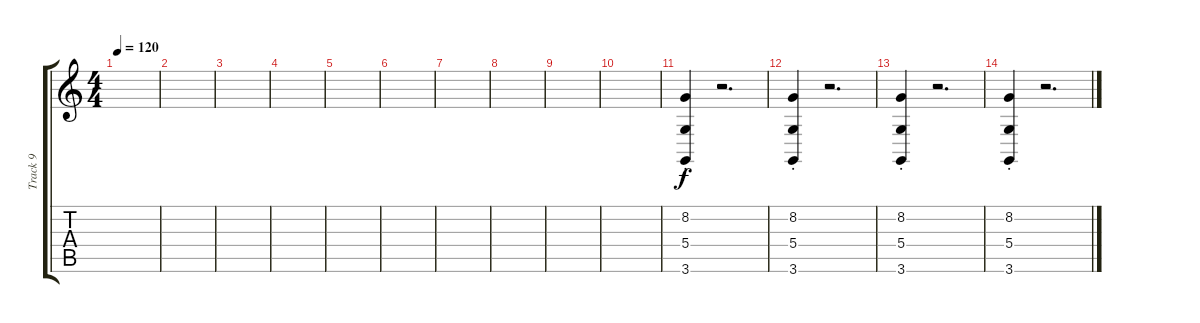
\track ("Track 9" "Track 9") {instrument synthbrass1}
\staff {score tabs}
\tuning (E4 B3 G3 D3 A2 E2) {hide}
\ts (4 4)
\tempo 120
\clef g2
\ks c
|
|
|
|
|
|
|
|
|
|
(8.2{st} 5.4 3.6).4 r.2{d} |
(8.2{st} 5.4 3.6).4 r.2{d} |
(8.2{st} 5.4 3.6).4 r.2{d} |
(8.2{st} 5.4 3.6).4 r.2{d}
